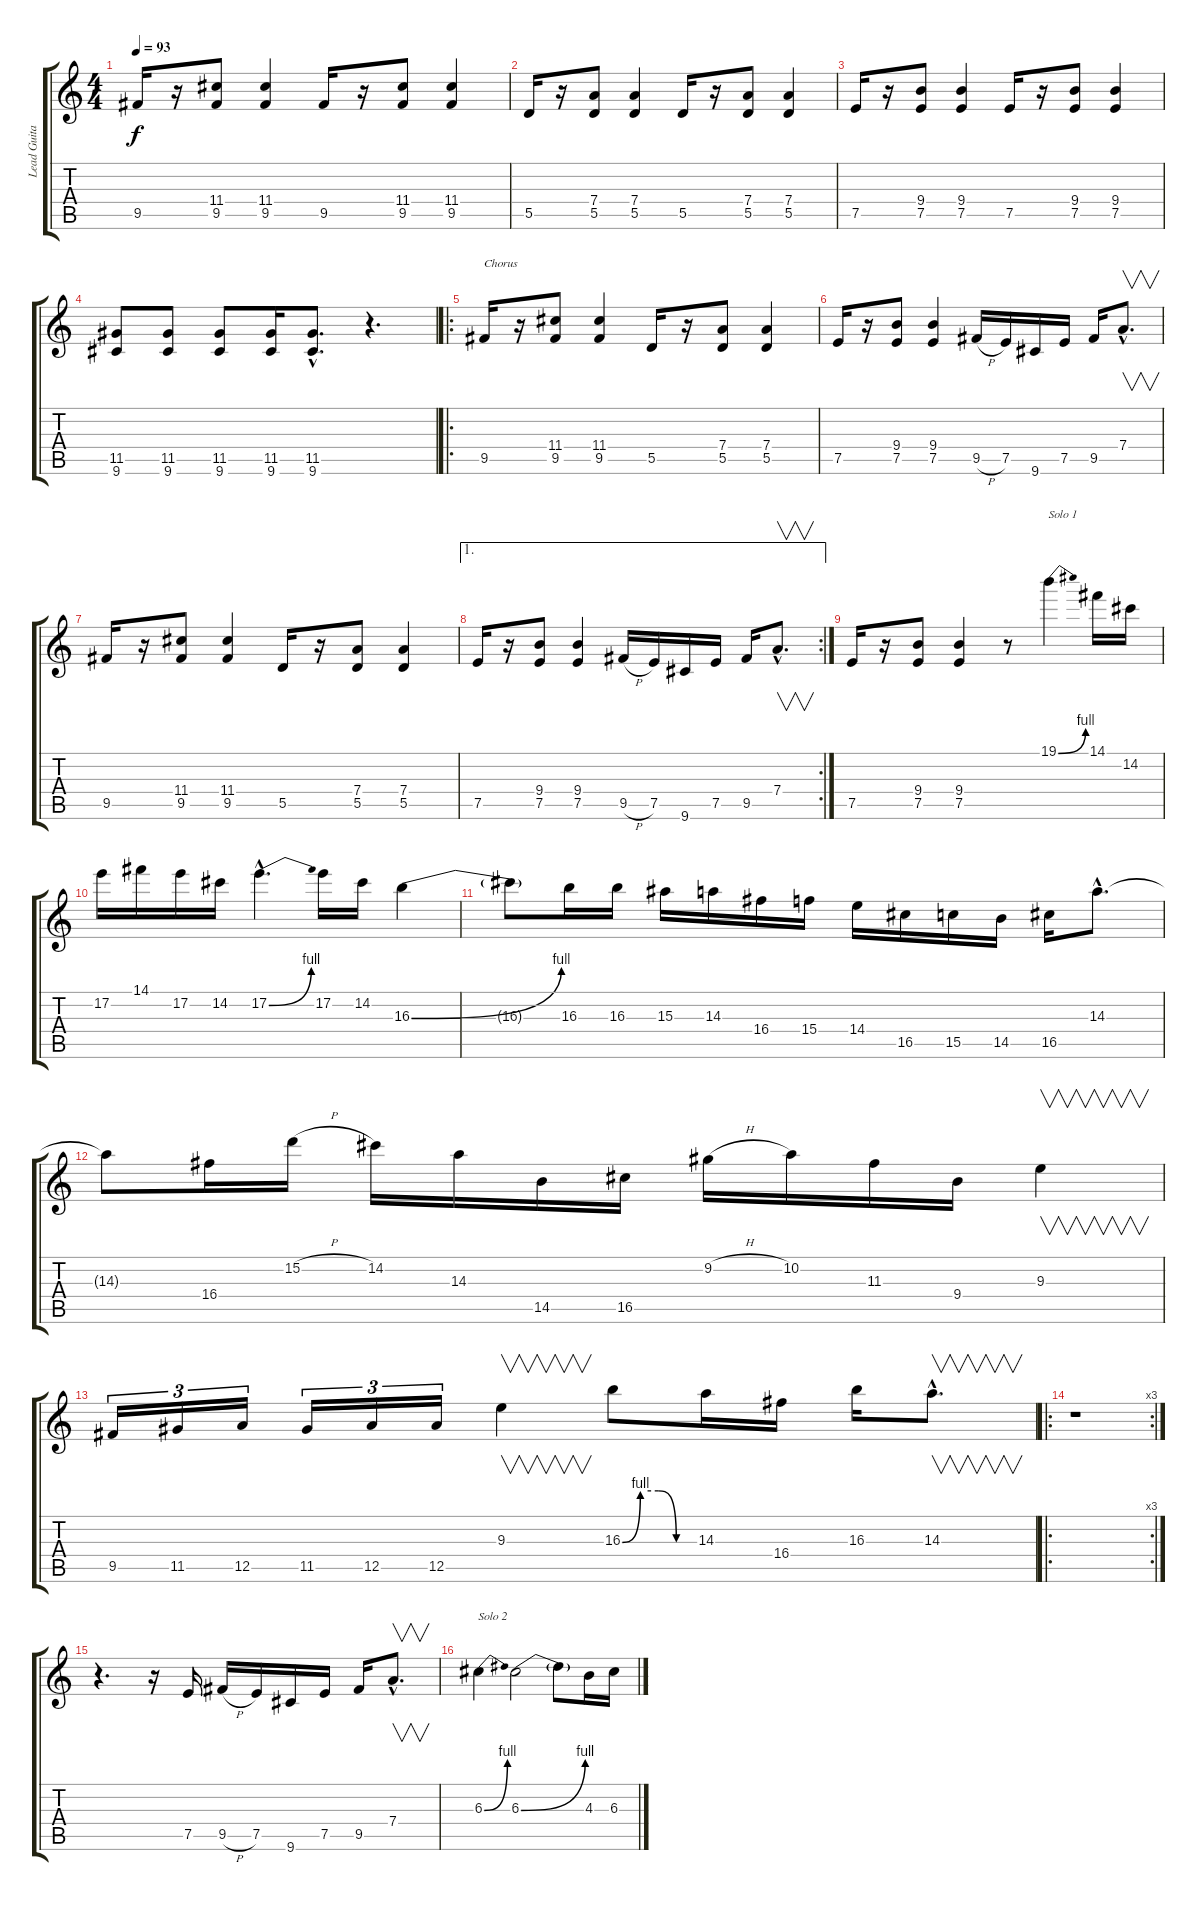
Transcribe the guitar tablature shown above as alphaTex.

\track ("Lead Guitar" "Lead Guita") {instrument distortionguitar}
\staff {score tabs}
\tuning (E4 B3 G3 D3 A2 E2) {hide}
\ts (4 4)
\tempo 93
\clef g2
\ks c
9.5.16{dy f} r.16 (11.4 9.5).8 (11.4 9.5).4 9.5.16 r.16 (11.4 9.5).8 (11.4 9.5).4 |
5.5.16 r.16 (7.4 5.5).8 (7.4 5.5).4 5.5.16 r.16 (7.4 5.5).8 (7.4 5.5).4 |
7.5.16 r.16 (9.4 7.5).8 (9.4 7.5).4 7.5.16 r.16 (9.4 7.5).8 (9.4 7.5).4 |
(11.5 9.6).8 (11.5 9.6).8 (11.5 9.6).8 (11.5 9.6).16 (11.5{hac} 9.6{hac}).8{d} r.4{d} |
\ro
9.5.16{txt "Chorus"} r.16 (11.4 9.5).8 (11.4 9.5).4 5.5.16 r.16 (7.4 5.5).8 (7.4 5.5).4 |
7.5.16 r.16 (9.4 7.5).8 (9.4 7.5).4 9.5{h}.16 7.5.16 9.6.16 7.5.16 9.5.16 7.4{hac}.8{v d} |
9.5.16 r.16 (11.4 9.5).8 (11.4 9.5).4 5.5.16 r.16 (7.4 5.5).8 (7.4 5.5).4 |
\ae 1
\rc 2
7.5.16 r.16 (9.4 7.5).8 (9.4 7.5).4 9.5{h}.16 7.5.16 9.6.16 7.5.16 9.5.16 7.4{hac}.8{v d} |
7.5.16 r.16 (9.4 7.5).8 (9.4 7.5).4 r.8 19.1{be (bend 0 0 60 4)}.4{txt "Solo 1"} 14.1.16 14.2.16 |
17.2.16 14.1.16 17.2.16 14.2.16 17.2{be (bend 0 0 60 4) hac}.4{d} 17.2.16 14.2.16 16.3{be (bend 0 0 60 4)}.4 |
16.3{t}.8 16.3.16 16.3.16 15.3.16 14.3.16 16.4.16 15.4.16 14.4.16 16.5.16 15.5.16 14.5.16 16.5.16 14.3{hac}.8{d} |
14.3{t}.8 16.4.16 15.2{h}.16 14.2.16 14.3.16 14.5.16 16.5.16 9.2{h}.16 10.2.16 11.3.16 9.4.16 9.3.4{v} |
9.5.16{tu (3 2)} 11.5.16{tu (3 2)} 12.5.16{tu (3 2)} 11.5.16{tu (3 2)} 12.5.16{tu (3 2)} 12.5.16{tu (3 2)} 9.3.4{v} 16.3{be (custom 0 0 15 4 30 4 45 0 60 0)}.8 14.3.16 16.4.16 16.3.16 14.3{hac}.8{v d} |
\ro
\rc 3
r.1 |
r.4{d} r.16 7.5.16 9.5{h}.16 7.5.16 9.6.16 7.5.16 9.5.16 7.4{hac}.8{v d} |
6.3{be (bend 0 0 60 4)}.4{txt "Solo 2"} 6.3{be (bend 0 0 60 4)}.2 6.3{t}.8 4.3.16 6.3.16
